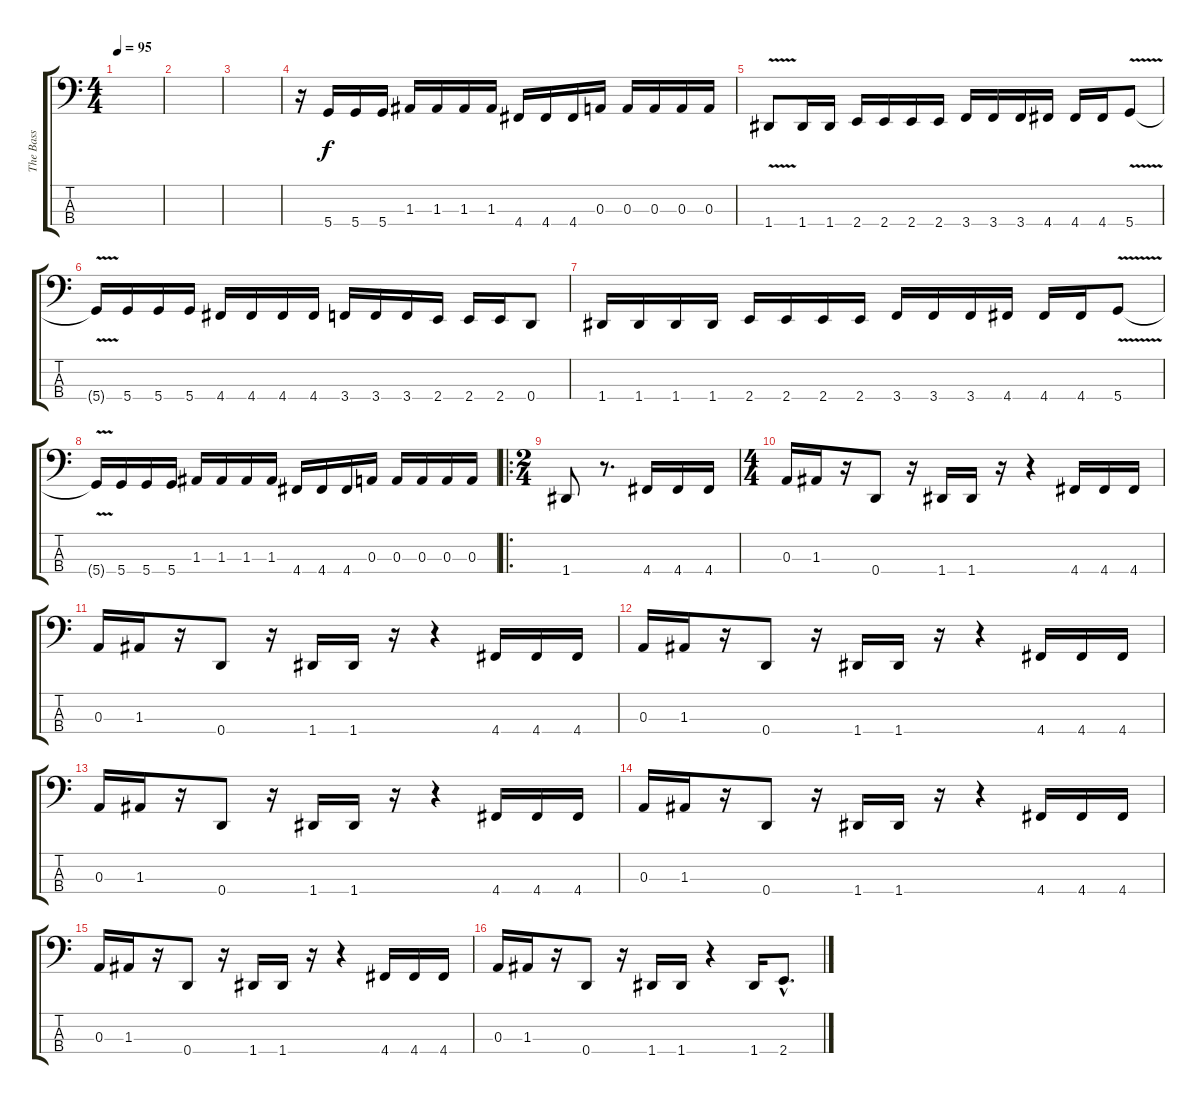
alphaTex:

\track ("The Bass" "The Bass") {instrument electricbasspick}
\staff {score tabs}
\tuning (G2 D2 A1 D1) {hide}
\ts (4 4)
\tempo 95
\tempo 60
\tempo 95
\clef f4
\ks c
|
|
|
r.16 5.4.16 5.4.16 5.4.16 1.3.16 1.3.16 1.3.16 1.3.16 4.4.16 4.4.16 4.4.16 0.3.16 0.3.16 0.3.16 0.3.16 0.3.16 |
1.4{v}.8 1.4.16 1.4.16 2.4.16 2.4.16 2.4.16 2.4.16 3.4.16 3.4.16 3.4.16 4.4.16 4.4.16 4.4.16 5.4{v}.8 |
5.4{t}.16 5.4.16 5.4.16 5.4.16 4.4.16 4.4.16 4.4.16 4.4.16 3.4.16 3.4.16 3.4.16 2.4.16 2.4.16 2.4.16 0.4.8 |
1.4.16 1.4.16 1.4.16 1.4.16 2.4.16 2.4.16 2.4.16 2.4.16 3.4.16 3.4.16 3.4.16 4.4.16 4.4.16 4.4.16 5.4{v}.8 |
5.4{t}.16 5.4.16 5.4.16 5.4.16 1.3.16 1.3.16 1.3.16 1.3.16 4.4.16 4.4.16 4.4.16 0.3.16 0.3.16 0.3.16 0.3.16 0.3.16 |
\ro
\ts (2 4)
1.4.8 r.8{d} 4.4.16 4.4.16 4.4.16 |
\ts (4 4)
0.3.16 1.3.16 r.16 0.4.8 r.16 1.4.16 1.4.16 r.16 r.4 4.4.16 4.4.16 4.4.16 |
0.3.16 1.3.16 r.16 0.4.8 r.16 1.4.16 1.4.16 r.16 r.4 4.4.16 4.4.16 4.4.16 |
0.3.16 1.3.16 r.16 0.4.8 r.16 1.4.16 1.4.16 r.16 r.4 4.4.16 4.4.16 4.4.16 |
0.3.16 1.3.16 r.16 0.4.8 r.16 1.4.16 1.4.16 r.16 r.4 4.4.16 4.4.16 4.4.16 |
0.3.16 1.3.16 r.16 0.4.8 r.16 1.4.16 1.4.16 r.16 r.4 4.4.16 4.4.16 4.4.16 |
0.3.16 1.3.16 r.16 0.4.8 r.16 1.4.16 1.4.16 r.16 r.4 4.4.16 4.4.16 4.4.16 |
0.3.16 1.3.16 r.16 0.4.8 r.16 1.4.16 1.4.16 r.4 1.4.16 2.4{hac}.8{d}
